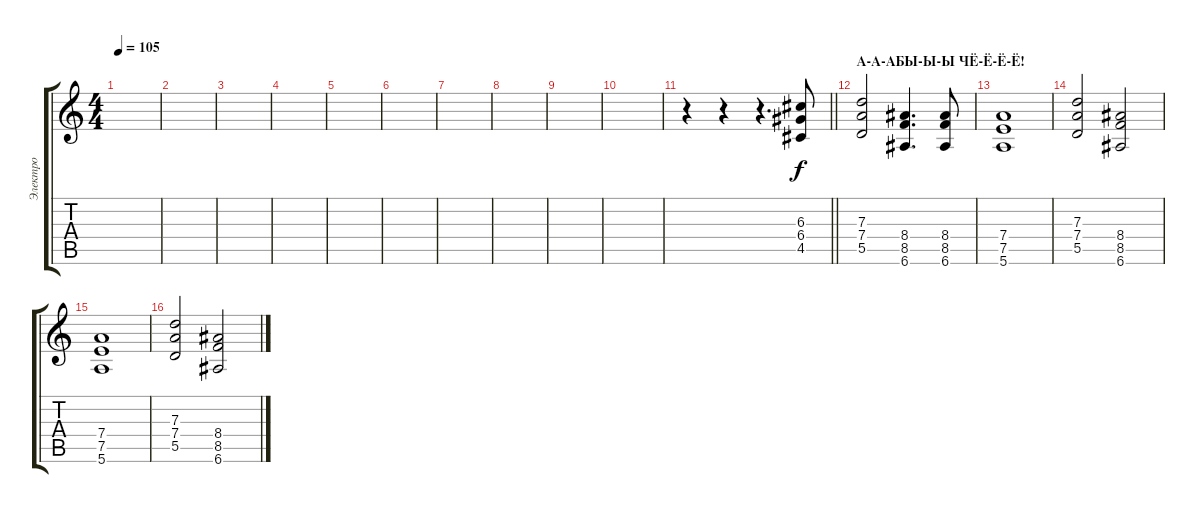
\track ("Электро" "Электро") {instrument distortionguitar}
\staff {score tabs}
\tuning (E4 B3 G3 D3 A2 E2) {hide}
\ts (4 4)
\tempo 105
\clef g2
\ks c
|
|
|
|
|
|
|
|
|
|
\barLineRight lightlight
r.4 r.4 r.4{d} (6.3 6.4 4.5).8 |
\section ("" "А-А-АБЫ-Ы-Ы ЧЁ-Ё-Ё-Ё!")
(7.3 7.4 5.5).2 (8.4 8.5 6.6).4{d} (8.4 8.5 6.6).8 |
(7.4 7.5 5.6).1 |
(7.3 7.4 5.5).2 (8.4 8.5 6.6).2 |
(7.4 7.5 5.6).1 |
(7.3 7.4 5.5).2 (8.4 8.5 6.6).2
